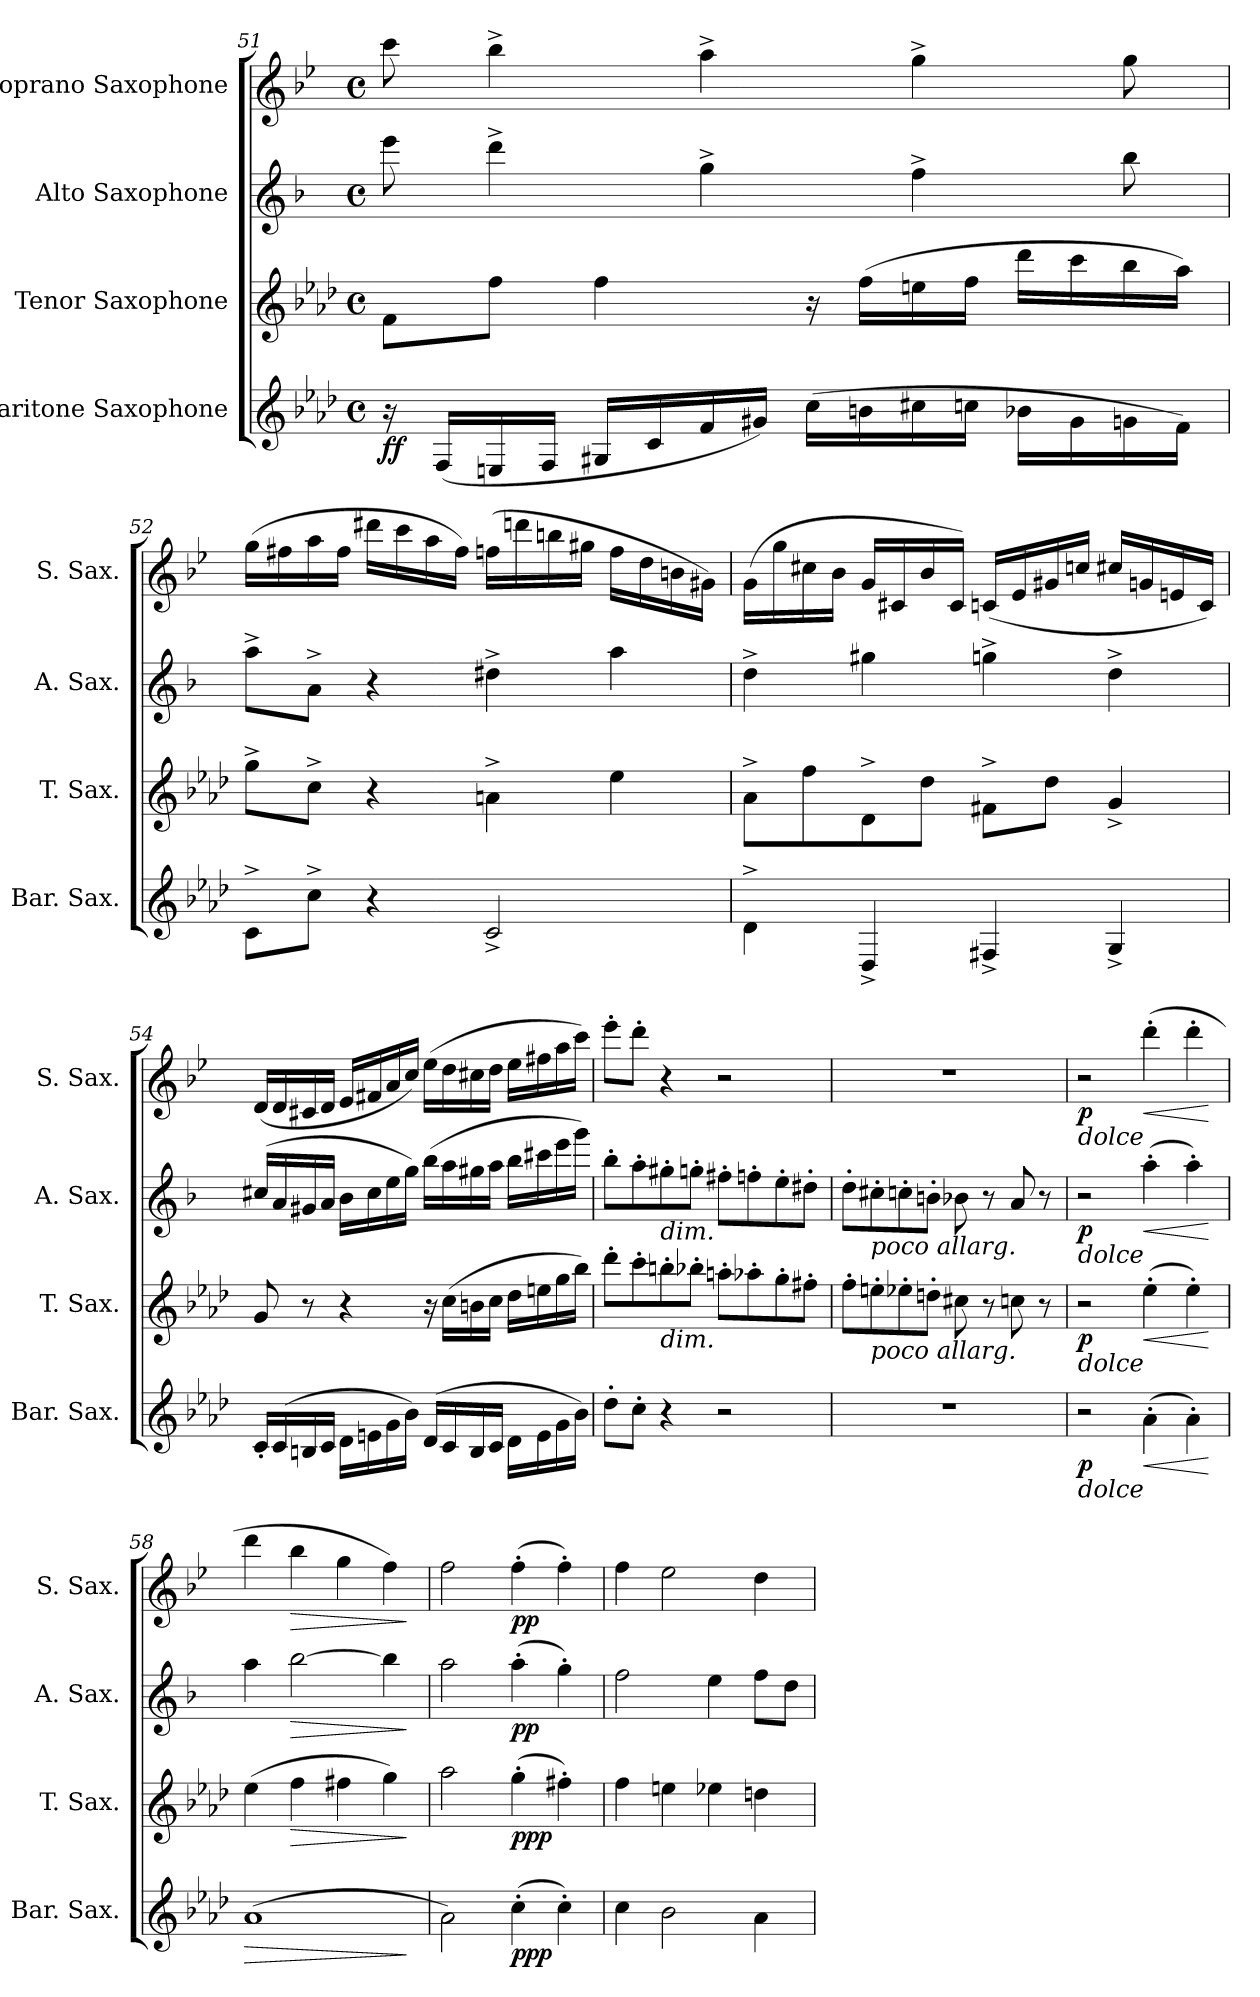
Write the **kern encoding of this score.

**kern	**dynam	**kern	**dynam	**kern	**dynam	**kern	**dynam
*part4	*part4	*part3	*part3	*part2	*part2	*part1	*part1
*staff4	*staff4	*staff3	*staff3	*staff2	*staff2	*staff1	*staff1
*I"Baritone Saxophone	*	*I"Tenor Saxophone	*	*I"Alto Saxophone	*	*I"Soprano Saxophone	*
*I'Bar. Sax.	*	*I'T. Sax.	*	*I'A. Sax.	*	*I'S. Sax.	*
!!LO:PB:g=z
*clefG2	*	*clefG2	*	*clefG2	*	*clefG2	*
*ITrd12c21	*	*ITrd8c14	*	*ITrd5c9	*	*ITrd1c2	*
*k[b-e-a-d-]	*	*k[b-e-a-d-]	*	*k[b-e-a-d-]	*	*k[b-e-a-d-]	*
*M4/4	*	*M4/4	*	*M4/4	*	*M4/4	*
*met(c)	*	*met(c)	*	*met(c)	*	*met(c)	*
=51	=51	=51	=51	=51	=51	=51	=51
!	!LO:DY:b	!	!	!	!	!	!
16r	ff	8F\L	.	8gg\	.	8bb-\	.
(<16FF/LL	.	.	.	.	.	.	.
16EEn/	.	8f\J	.	4ff^\	.	4aa-^\	.
16FF/JJ	.	.	.	.	.	.	.
16GG#X/LL	.	4f\	.	.	.	.	.
16C/	.	.	.	.	.	.	.
16F/	.	.	.	4b-^\	.	4gg^\	.
16G#X/JJ)	.	.	.	.	.	.	.
(>16c\LL	.	16r	.	.	.	.	.
16Bn\	.	(>16f\LL	.	.	.	.	.
16c#X\	.	16en\	.	4a-^\	.	4ff^\	.
16cn\JJ	.	16f\JJ	.	.	.	.	.
16B-X\LL	.	16dd-\LL	.	.	.	.	.
16G#\	.	16cc\	.	.	.	.	.
16Gn\	.	16b-\	.	8dd-\	.	8ff\	.
16F\JJ)	.	16a-\JJ)	.	.	.	.	.
!!LO:LB:g=z
=52	=52	=52	=52	=52	=52	=52	=52
8C^\L	.	8g^\L	.	8cc^\L	.	(>16ff\LL	.
.	.	.	.	.	.	16een\	.
8c^\J	.	8c^\J	.	8c^\J	.	16gg\	.
.	.	.	.	.	.	16ee\JJ	.
4r	.	4r	.	4r	.	16ccc#X\LL	.
.	.	.	.	.	.	16bb-\	.
.	.	.	.	.	.	16gg\	.
.	.	.	.	.	.	16ee\JJ)	.
2C^/	.	4An^\	.	4f#X^\	.	(>16ee-X\LL	.
.	.	.	.	.	.	16cccn\	.
.	.	.	.	.	.	16aan\	.
.	.	.	.	.	.	16ff#X\JJ	.
.	.	4e-\	.	4cc\	.	16ee-\LL	.
.	.	.	.	.	.	16cc\	.
.	.	.	.	.	.	16an\	.
.	.	.	.	.	.	16f#X\JJ)	.
!!LO:LB:g=z
=53	=53	=53	=53	=53	=53	=53	=53
4D-^\	.	8A-^\L	.	4f^\	.	(>16f\LL	.
.	.	.	.	.	.	16ff\	.
.	.	8f\	.	.	.	16bn\	.
.	.	.	.	.	.	16a-\JJ	.
4DD-^/	.	8D-^\	.	4bn\	.	16f/LL	.
.	.	.	.	.	.	16Bn/	.
.	.	8d-\J	.	.	.	16a-/	.
.	.	.	.	.	.	16B/JJ)	.
4FF#X^/	.	8F#X^\L	.	4b-X^\	.	(<16B-X/LL	.
.	.	.	.	.	.	16d-/	.
.	.	8d-\J	.	.	.	16f#X/	.
.	.	.	.	.	.	16b-X/JJ	.
4GG^/	.	4G^/	.	4f^\	.	16bn/LL	.
.	.	.	.	.	.	16fn/	.
.	.	.	.	.	.	16dn/	.
.	.	.	.	.	.	16B-/JJ)	.
=54	=54	=54	=54	=54	=54	=54	=54
16C'/LL	.	8G/	.	(>16en/LL	.	(<16c/LL	.
(>16C/	.	.	.	16c/	.	16c/	.
16BBn/	.	8r	.	16Bn/	.	16Bn/	.
16C/JJ	.	.	.	16c/JJ	.	16c/JJ	.
16D-\LL	.	4r	.	16d-\LL	.	16d-/LL	.
16En\	.	.	.	16e\	.	16en/	.
16G\	.	.	.	16g\	.	16g/	.
16B-\JJ)	.	.	.	16b-\JJ)	.	16b-/JJ)	.
(>16D-/LL	.	16r	.	(>16dd-\LL	.	(>16dd-\LL	.
16C/	.	(>16c\LL	.	16cc\	.	16cc\	.
16BB/	.	16Bn\	.	16bn\	.	16bn\	.
16C/JJ	.	16c\JJ	.	16cc\JJ	.	16cc\JJ	.
16D-\LL	.	16d-\LL	.	16dd-\LL	.	16dd-\LL	.
16E\	.	16en\	.	16een\	.	16een\	.
16G\	.	16g\	.	16gg\	.	16gg\	.
16B-\JJ)	.	16b-\JJ)	.	16bb-\JJ)	.	16bb-\JJ)	.
!!LO:PB:g=z
=55	=55	=55	=55	=55	=55	=55	=55
8d-'\L	.	8dd-'\L	.	8dd-'\L	.	8ddd-'\L	.
8c'\J	.	8cc'\	.	8cc'\	.	8ccc'\J	.
!	!	!	!	!LO:TX:b:i:t=dim.	!	!	!
!	!	!LO:TX:b:i:t=dim.	!	!	!	!	!
4r	.	8bn'\	.	8bn'\	.	4r	.
.	.	8b-X'\J	.	8b-X'\J	.	.	.
2r	.	8an'\L	.	8an'\L	.	2r	.
.	.	8a-X'\	.	8a-X'\	.	.	.
.	.	8g'\	.	8g'\	.	.	.
.	.	8f#X'\J	.	8f#X'\J	.	.	.
=56	=56	=56	=56	=56	=56	=56	=56
1r	.	8f'\L	.	8f'\L	.	1r	.
!	!	!	!	!LO:TX:b:i:t=poco allarg.	!	!	!
!	!	!LO:TX:b:i:t=poco allarg.	!	!	!	!	!
.	.	8en'\	.	8en'\	.	.	.
.	.	8e-X'\	.	8e-X'\	.	.	.
.	.	8dn'\J	.	8dn'\J	.	.	.
.	.	8c#X\	.	8d-X\	.	.	.
.	.	8r	.	8r	.	.	.
.	.	8cn\	.	8c/	.	.	.
.	.	8r	.	8r	.	.	.
=57	=57	=57	=57	=57	=57	=57	=57
!	!	!	!	!	!	!LO:TX:b:i:t=dolce	!
!	!	!	!	!LO:TX:b:i:t=dolce	!	!	!
!	!	!LO:TX:b:i:t=dolce	!	!	!	!	!
!LO:TX:b:i:t=dolce	!	!	!	!	!	!	!
!	!LO:DY:b	!	!LO:DY:b	!	!LO:DY:b	!	!LO:DY:b
2r	p	2r	p	2r	p	2r	p
!	!LO:HP:b	!	!LO:HP:b	!	!LO:HP:b	!	!LO:HP:b
(>4A-'\	<	(>4e-'\	<	(>4cc'\	<	(>4ccc'\	<
4A-'\)	.	4e-'\)	.	4cc'\)	.	4ccc'\	.
.	[	.	[	.	[	.	[
=58	=58	=58	=58	=58	=58	=58	=58
!	!LO:HP:b	!	!	!	!	!	!
(>1A-	>	(>4e-\	.	4cc\	.	4ccc\	.
!	!	!	!LO:HP:b	!	!LO:HP:b	!	!LO:HP:b
.	.	4f\	>	[2dd-\	>	4aa-\	>
.	.	4f#X\	.	.	.	4ff\	.
.	.	4g\)	.	4dd-\]	.	4ee-\)	.
.	]	.	]	.	]	.	]
=59	=59	=59	=59	=59	=59	=59	=59
2A-\)	.	2a-\	.	2cc\	.	2ee-\	.
!	!LO:DY:b	!	!LO:DY:b	!	!LO:DY:b	!	!LO:DY:b
(>4c'\	ppp	(>4g'\	ppp	(>4cc'\	pp	(>4ee-'\	pp
4c'\)	.	4f#X'\)	.	4b-'\)	.	4ee-'\)	.
!!LO:LB:g=z
=60	=60	=60	=60	=60	=60	=60	=60
4c\	.	4f\	.	2a-\	.	4ee-\	.
2B-\	.	4en\	.	.	.	2dd-\	.
.	.	4e-X\	.	4g\	.	.	.
4A-\	.	4dn\	.	8a-\L	.	4cc\	.
.	.	.	.	8f\J	.	.	.
=	=	=	=	=	=	=	=
*-	*-	*-	*-	*-	*-	*-	*-
